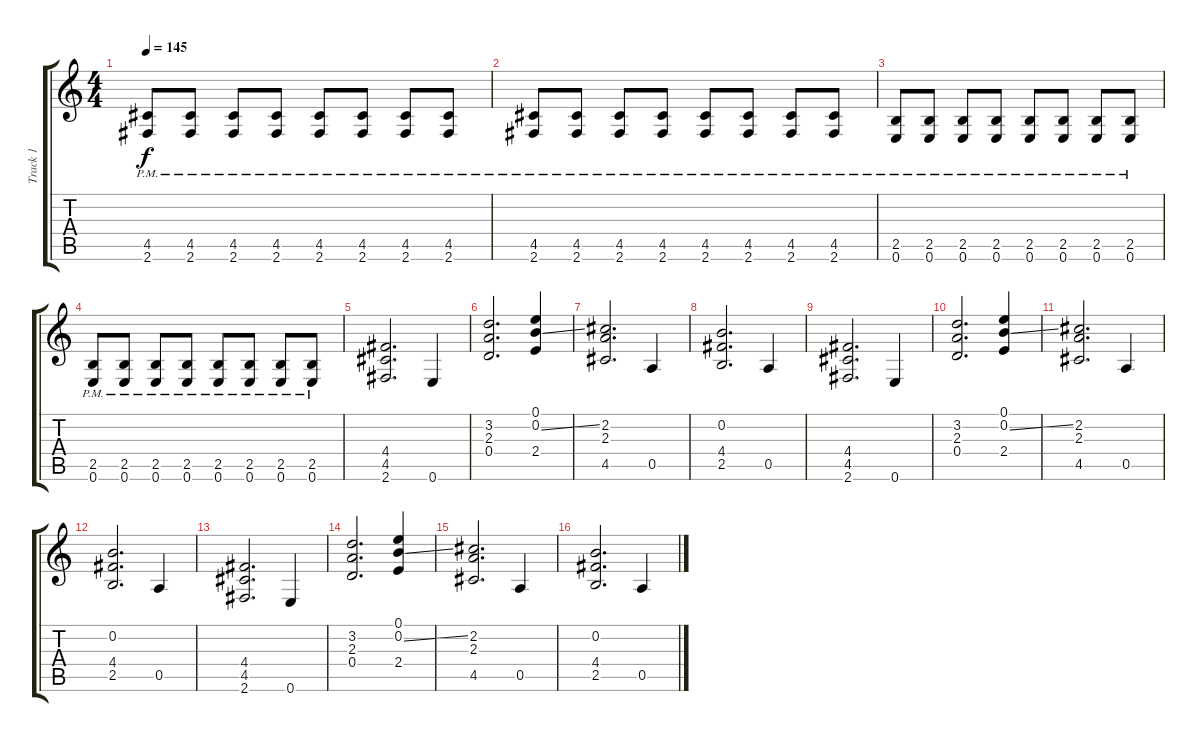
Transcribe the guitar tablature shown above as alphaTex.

\track ("Track 1" "Track 1") {instrument overdrivenguitar}
\staff {score tabs}
\tuning (E4 B3 G3 D3 A2 E2) {hide}
\ts (4 4)
\tempo 145
\clef g2
\ks c
(4.5{pm} 2.6{pm}).8{dy f} (4.5{pm} 2.6{pm}).8 (4.5{pm} 2.6{pm}).8 (4.5{pm} 2.6{pm}).8 (4.5{pm} 2.6{pm}).8 (4.5{pm} 2.6{pm}).8 (4.5{pm} 2.6{pm}).8 (4.5{pm} 2.6{pm}).8 |
(4.5{pm} 2.6{pm}).8 (4.5{pm} 2.6{pm}).8 (4.5{pm} 2.6{pm}).8 (4.5{pm} 2.6{pm}).8 (4.5{pm} 2.6{pm}).8 (4.5{pm} 2.6{pm}).8 (4.5{pm} 2.6{pm}).8 (4.5{pm} 2.6{pm}).8 |
(2.5{pm} 0.6{pm}).8 (2.5{pm} 0.6{pm}).8 (2.5{pm} 0.6{pm}).8 (2.5{pm} 0.6{pm}).8 (2.5{pm} 0.6{pm}).8 (2.5{pm} 0.6{pm}).8 (2.5{pm} 0.6{pm}).8 (2.5{pm} 0.6{pm}).8 |
(2.5{pm} 0.6{pm}).8 (2.5{pm} 0.6{pm}).8 (2.5{pm} 0.6{pm}).8 (2.5{pm} 0.6{pm}).8 (2.5{pm} 0.6{pm}).8 (2.5{pm} 0.6{pm}).8 (2.5{pm} 0.6{pm}).8 (2.5{pm} 0.6{pm}).8 |
(4.4 4.5 2.6).2{d} 0.6.4 |
(3.2 2.3 0.4).2{d} (0.1 0.2{ss} 2.4).4 |
(2.2 2.3 4.5).2{d} 0.5.4 |
(0.2 4.4 2.5).2{d} 0.5.4 |
(4.4 4.5 2.6).2{d} 0.6.4 |
(3.2 2.3 0.4).2{d} (0.1 0.2{ss} 2.4).4 |
(2.2 2.3 4.5).2{d} 0.5.4 |
(0.2 4.4 2.5).2{d} 0.5.4 |
(4.4 4.5 2.6).2{d} 0.6.4 |
(3.2 2.3 0.4).2{d} (0.1 0.2{ss} 2.4).4 |
(2.2 2.3 4.5).2{d} 0.5.4 |
(0.2 4.4 2.5).2{d} 0.5.4
